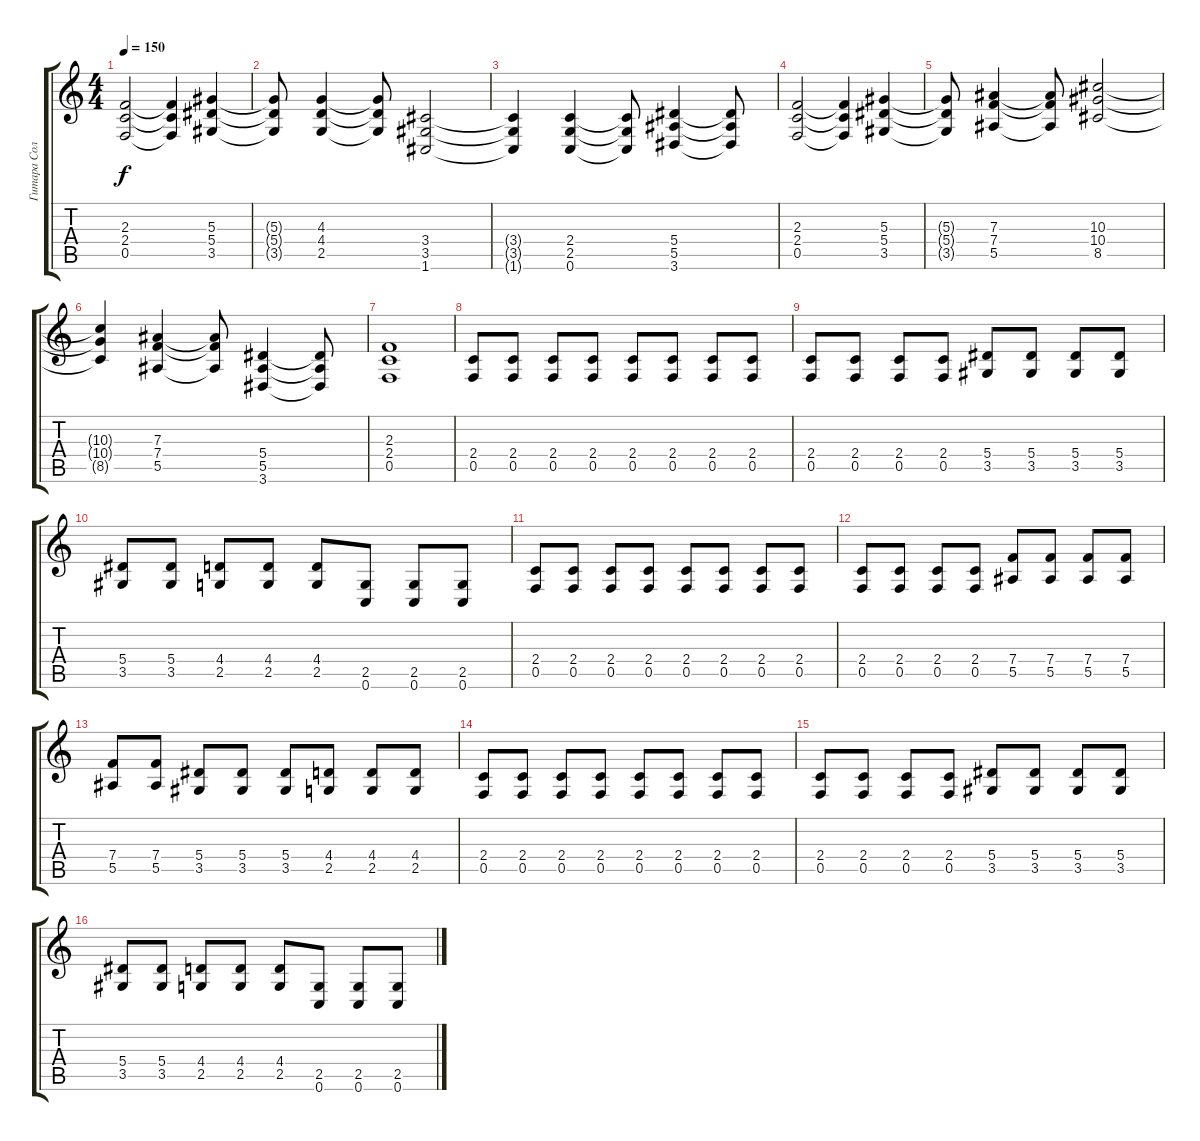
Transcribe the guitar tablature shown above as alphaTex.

\track ("Гитара Соло" "Гитара Сол") {instrument acousticguitarsteel}
\staff {score tabs}
\tuning (C4 G3 Eb3 Bb2 F2 C2) {hide}
\ts (4 4)
\tempo 150
\clef g2
\ks c
(2.3 2.4 0.5).2{dy f} (2.3{t} 2.4{t} 0.5{t}).4 (5.3 5.4 3.5).4 |
(5.3{t} 5.4{t} 3.5{t}).8 (4.3 4.4 2.5).4 (4.3{t} 4.4{t} 2.5{t}).8 (3.4 3.5 1.6).2 |
(3.4{t} 3.5{t} 1.6{t}).4 (2.4 2.5 0.6).4 (2.4{t} 2.5{t} 0.6{t}).8 (5.4 5.5 3.6).4 (5.4{t} 5.5{t} 3.6{t}).8 |
(2.3 2.4 0.5).2 (2.3{t} 2.4{t} 0.5{t}).4 (5.3 5.4 3.5).4 |
(5.3{t} 5.4{t} 3.5{t}).8 (7.3 7.4 5.5).4 (7.3{t} 7.4{t} 5.5{t}).8 (10.3 10.4 8.5).2 |
(10.3{t} 10.4{t} 8.5{t}).4 (7.3 7.4 5.5).4 (7.3{t} 7.4{t} 5.5{t}).8 (5.4 5.5 3.6).4 (5.4{t} 5.5{t} 3.6{t}).8 |
(2.3 2.4 0.5).1 |
(2.4 0.5).8 (2.4 0.5).8 (2.4 0.5).8 (2.4 0.5).8 (2.4 0.5).8 (2.4 0.5).8 (2.4 0.5).8 (2.4 0.5).8 |
(2.4 0.5).8 (2.4 0.5).8 (2.4 0.5).8 (2.4 0.5).8 (5.4 3.5).8 (5.4 3.5).8 (5.4 3.5).8 (5.4 3.5).8 |
(5.4 3.5).8 (5.4 3.5).8 (4.4 2.5).8 (4.4 2.5).8 (4.4 2.5).8 (2.5 0.6).8 (2.5 0.6).8 (2.5 0.6).8 |
(2.4 0.5).8 (2.4 0.5).8 (2.4 0.5).8 (2.4 0.5).8 (2.4 0.5).8 (2.4 0.5).8 (2.4 0.5).8 (2.4 0.5).8 |
(2.4 0.5).8 (2.4 0.5).8 (2.4 0.5).8 (2.4 0.5).8 (7.4 5.5).8 (7.4 5.5).8 (7.4 5.5).8 (7.4 5.5).8 |
(7.4 5.5).8 (7.4 5.5).8 (5.4 3.5).8 (5.4 3.5).8 (5.4 3.5).8 (4.4 2.5).8 (4.4 2.5).8 (4.4 2.5).8 |
(2.4 0.5).8 (2.4 0.5).8 (2.4 0.5).8 (2.4 0.5).8 (2.4 0.5).8 (2.4 0.5).8 (2.4 0.5).8 (2.4 0.5).8 |
(2.4 0.5).8 (2.4 0.5).8 (2.4 0.5).8 (2.4 0.5).8 (5.4 3.5).8 (5.4 3.5).8 (5.4 3.5).8 (5.4 3.5).8 |
(5.4 3.5).8 (5.4 3.5).8 (4.4 2.5).8 (4.4 2.5).8 (4.4 2.5).8 (2.5 0.6).8 (2.5 0.6).8 (2.5 0.6).8
